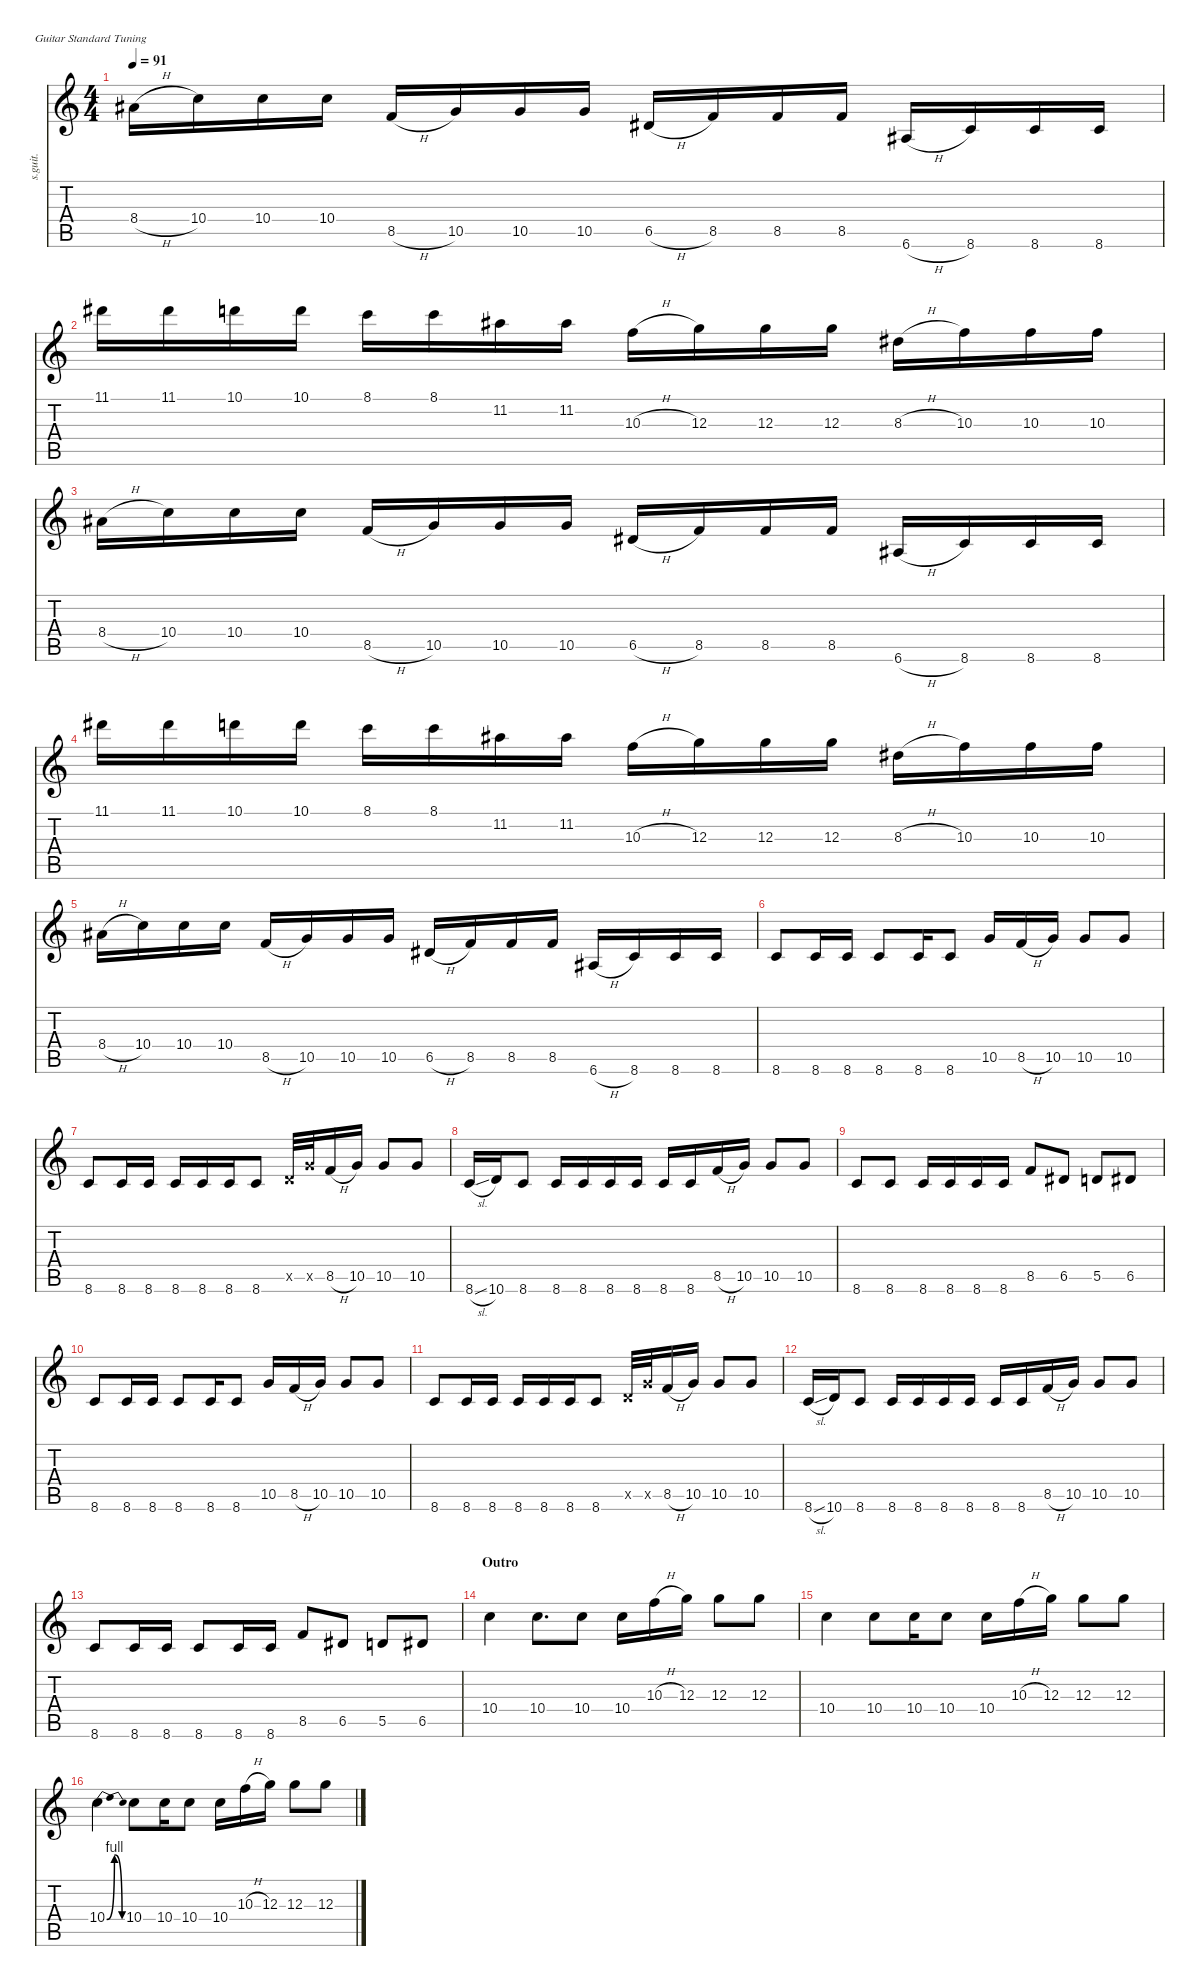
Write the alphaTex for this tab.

\defaultSystemsLayout 4
\hideDynamics
\bracketExtendMode nobrackets
\track ("Josh - Clean" "s.guit.") {instrument electricguitarclean}
\staff {score tabs}
\tuning (E4 B3 G3 D3 A2 E2)
\ts (4 4)
\tempo 91
\clef g2
\ks c
8.4{h acc #}.16{dy ff} 10.4.16 10.4.16 10.4.16 8.5{h}.16 10.5.16 10.5.16 10.5.16 6.5{h acc #}.16 8.5.16 8.5.16 8.5.16 6.6{h acc #}.16 8.6.16 8.6.16 8.6.16 |
11.1{acc #}.16 11.1{acc #}.16 10.1.16 10.1.16 8.1.16 8.1.16 11.2{acc #}.16 11.2{acc #}.16 10.3{h}.16 12.3.16 12.3.16 12.3.16 8.3{h acc #}.16 10.3.16 10.3.16 10.3.16 |
8.4{h acc #}.16 10.4.16 10.4.16 10.4.16 8.5{h}.16 10.5.16 10.5.16 10.5.16 6.5{h acc #}.16 8.5.16 8.5.16 8.5.16 6.6{h acc #}.16 8.6.16 8.6.16 8.6.16 |
11.1{acc #}.16 11.1{acc #}.16 10.1.16 10.1.16 8.1.16 8.1.16 11.2{acc #}.16 11.2{acc #}.16 10.3{h}.16 12.3.16 12.3.16 12.3.16 8.3{h acc #}.16 10.3.16 10.3.16 10.3.16 |
8.4{h acc #}.16 10.4.16 10.4.16 10.4.16 8.5{h}.16 10.5.16 10.5.16 10.5.16 6.5{h acc #}.16 8.5.16 8.5.16 8.5.16 6.6{h acc #}.16 8.6.16 8.6.16 8.6.16 |
8.6.8 8.6.16 8.6.16 8.6.8 8.6.16 8.6.8 10.5.16 8.5{h}.16 10.5.16 10.5.8 10.5.8 |
8.6.8 8.6.16 8.6.16 8.6.16 8.6.16 8.6.16 8.6.8 5.5{x}.32 10.5{x}.32 8.5{h}.16 10.5.16 10.5.8 10.5.8 |
8.6{sl}.16{dy mf} 10.6.16{dy ff} 8.6.8 8.6.16 8.6.16 8.6.16 8.6.16 8.6.16 8.6.16 8.5{h}.16 10.5.16 10.5.8 10.5.8 |
8.6.8 8.6.8 8.6.16 8.6.16 8.6.16 8.6.16 8.5.8 6.5{acc #}.8 5.5.8 6.5{acc #}.8 |
8.6.8 8.6.16 8.6.16 8.6.8 8.6.16 8.6.8 10.5.16 8.5{h}.16 10.5.16 10.5.8 10.5.8 |
8.6.8 8.6.16 8.6.16 8.6.16 8.6.16 8.6.16 8.6.8 5.5{x}.32 10.5{x}.32 8.5{h}.16 10.5.16 10.5.8 10.5.8 |
8.6{sl}.16{dy mf} 10.6.16{dy ff} 8.6.8 8.6.16 8.6.16 8.6.16 8.6.16 8.6.16 8.6.16 8.5{h}.16 10.5.16 10.5.8 10.5.8 |
8.6.8 8.6.16 8.6.16 8.6.8 8.6.16 8.6.16 8.5.8 6.5{acc #}.8 5.5.8 6.5{acc #}.8 |
\section ("" "Outro")
10.4.4 10.4.8{d} 10.4.8 10.4.16 10.3{h}.16 12.3.16 12.3.8 12.3.8 |
10.4.4 10.4.8 10.4.16 10.4.8 10.4.16 10.3{h}.16 12.3.16 12.3.8 12.3.8 |
10.4{be (bendrelease 0 0 30 4 30 4 60 0)}.4 10.4.8 10.4.16 10.4.8 10.4.16 10.3{h}.16 12.3.16 12.3.8 12.3.8
